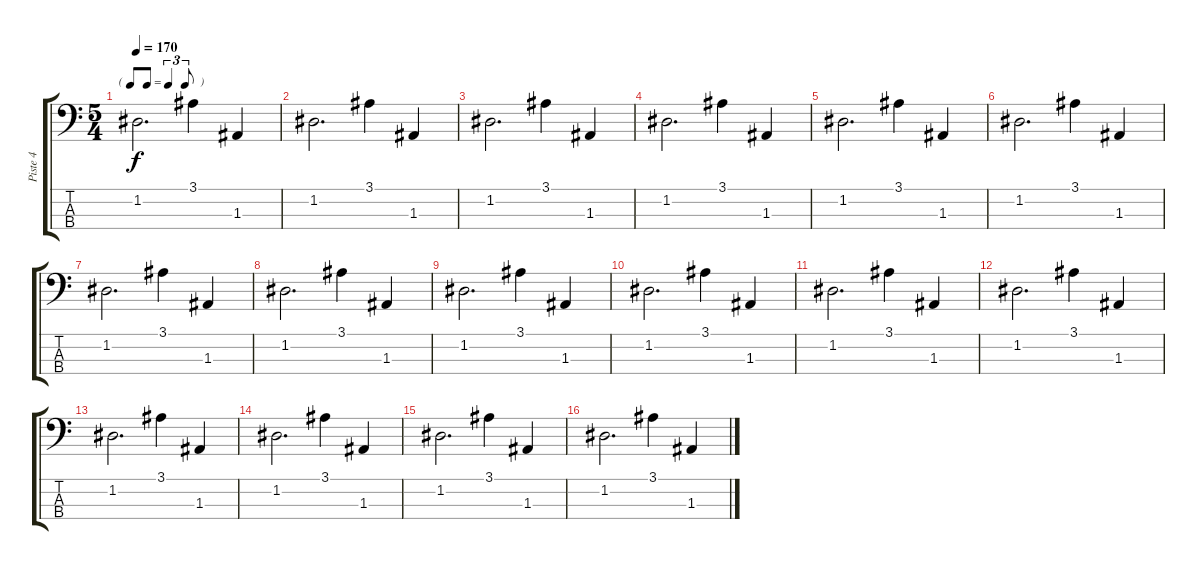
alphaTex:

\track ("Piste 4" "Piste 4") {instrument electricbassfinger}
\staff {score tabs}
\tuning (G2 D2 A1 E1) {hide}
\ts (5 4)
\tf triplet8th
\tempo 170
\clef f4
\ks c
1.2.2{d dy f} 3.1.4 1.3.4 |
1.2.2{d} 3.1.4 1.3.4 |
1.2.2{d} 3.1.4 1.3.4 |
1.2.2{d} 3.1.4 1.3.4 |
1.2.2{d} 3.1.4 1.3.4 |
1.2.2{d} 3.1.4 1.3.4 |
1.2.2{d} 3.1.4 1.3.4 |
1.2.2{d} 3.1.4 1.3.4 |
1.2.2{d} 3.1.4 1.3.4 |
1.2.2{d} 3.1.4 1.3.4 |
1.2.2{d} 3.1.4 1.3.4 |
1.2.2{d} 3.1.4 1.3.4 |
1.2.2{d} 3.1.4 1.3.4 |
1.2.2{d} 3.1.4 1.3.4 |
1.2.2{d} 3.1.4 1.3.4 |
1.2.2{d} 3.1.4 1.3.4
